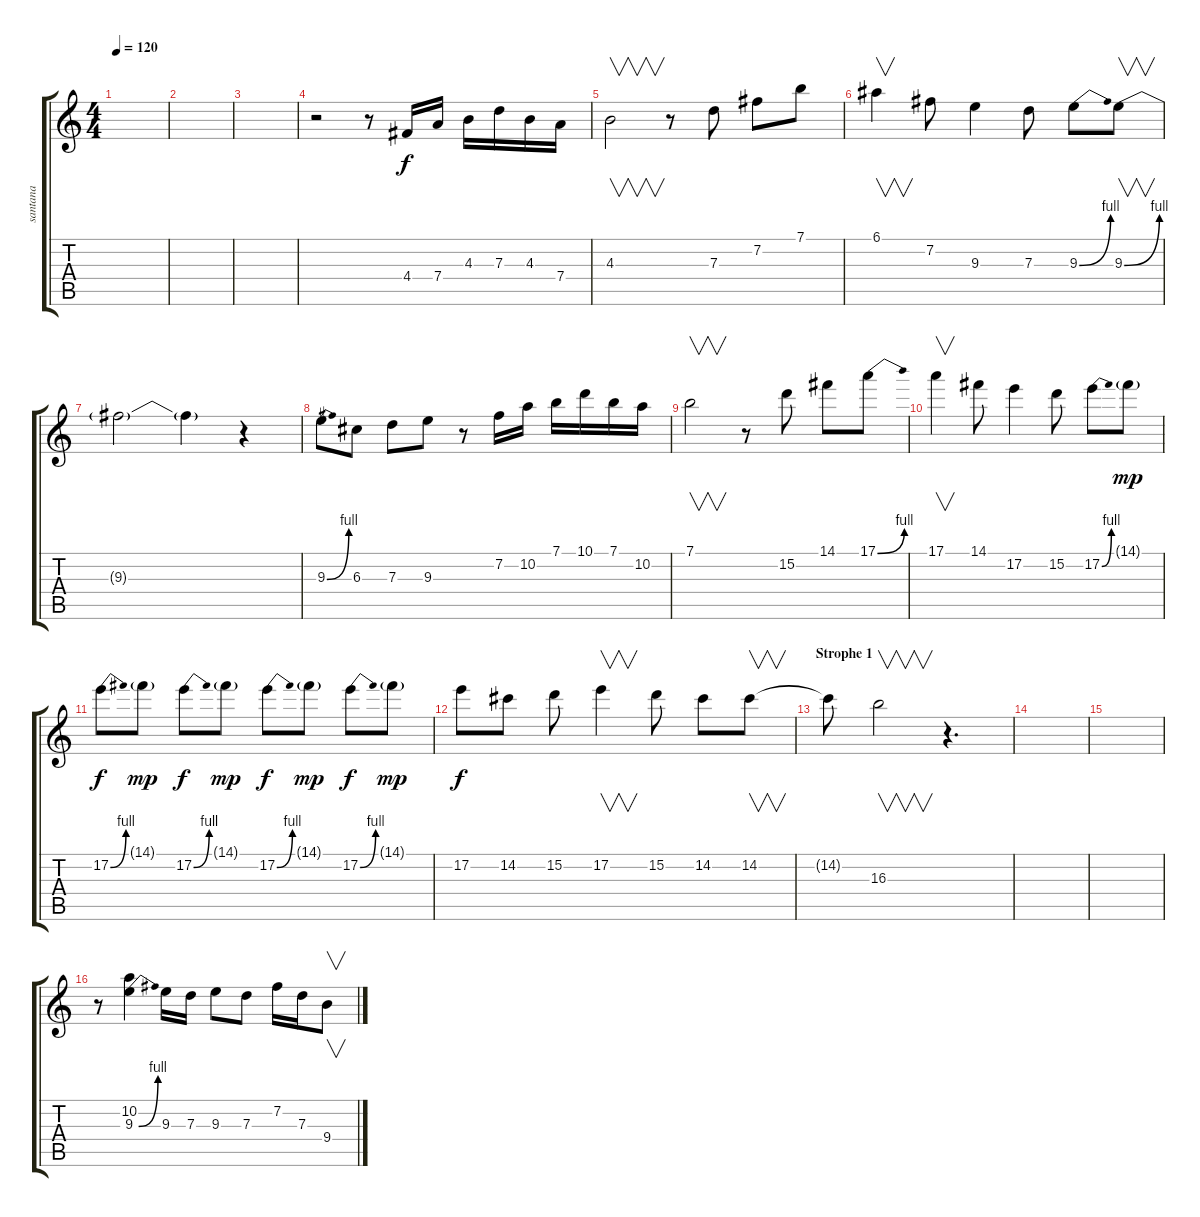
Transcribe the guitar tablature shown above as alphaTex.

\track ("santana" "santana") {instrument distortionguitar}
\staff {score tabs}
\tuning (E4 B3 G3 D3 A2 E2) {hide}
\ts (4 4)
\tempo 120
\clef g2
\ks c
|
|
|
r.2 r.8 4.4.16 7.4.16 4.3.16 7.3.16 4.3.16 7.4.16 |
4.3.2{v} r.8 7.3.8 7.2.8 7.1.8 |
6.1.4{v} 7.2.8 9.3.4 7.3.8 9.3{be (bend 0 0 60 4)}.8 9.3{be (bend 0 0 60 4)}.8{v} |
9.3{t}.2 9.3{t}.4 r.4 |
9.3{be (bend 0 0 60 4)}.8 6.3.8 7.3.8 9.3.8 r.8 7.2.16 10.2.16 7.1.16 10.1.16 7.1.16 10.2.16 |
7.1.2{v} r.8 15.2.8 14.1.8 17.1{be (bend 0 0 60 4)}.8 |
17.1.4{v} 14.1.8 17.2.4 15.2.8 17.2{be (bend 0 0 60 4)}.8 14.1{g}.8{dy mp} |
17.2{be (bend 0 0 60 4)}.8{dy f} 14.1{g}.8{dy mp} 17.2{be (bend 0 0 60 4)}.8{dy f} 14.1{g}.8{dy mp} 17.2{be (bend 0 0 60 4)}.8{dy f} 14.1{g}.8{dy mp} 17.2{be (bend 0 0 60 4)}.8{dy f} 14.1{g}.8{dy mp} |
17.2.8{dy f} 14.2.8 15.2.8 17.2.4{v} 15.2.8 14.2.8 14.2.8{v} |
\section ("" "Strophe 1")
14.2{t}.8 16.3.2{v} r.4{d} |
|
|
r.8 (10.2 9.3{be (bend 0 0 60 4)}).4 9.3.16 7.3.16 9.3.8 7.3.8 7.2.16 7.3.16 9.4.8{v}
